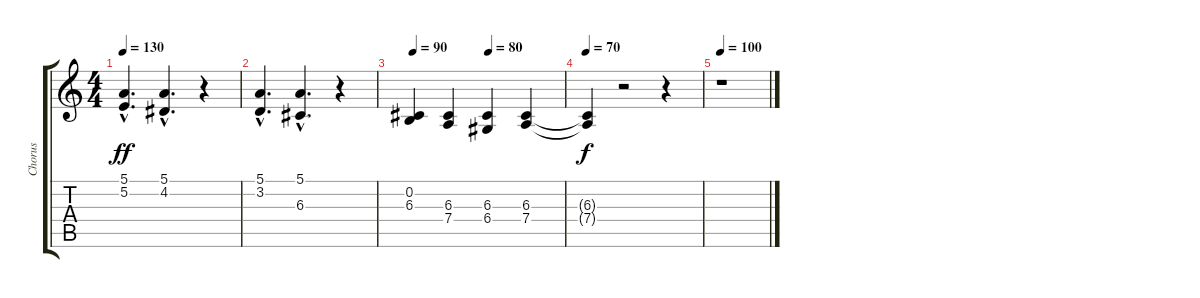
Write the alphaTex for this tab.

\track ("Chorus" "Chorus") {instrument clarinet}
\staff {score tabs}
\tuning (E4 B3 G3 D3 A2 E2) {hide}
\ts (4 4)
\tempo 130
\clef g2
\ks c
(5.1{hac} 5.2{hac}).4{d dy ff} (5.1{hac} 4.2{hac}).4{d} r.4 |
(5.1{hac} 3.2{hac}).4{d} (5.1{hac} 6.3{hac}).4{d} r.4 |
\tempo 90
\tempo (80 0.5)
(0.2 6.3).4 (6.3 7.4).4 (6.3 6.4).4 (6.3 7.4).4 |
\tempo 70
(6.3{t} 7.4{t}).4{dy f} r.2 r.4 |
\tempo 100
r.1
